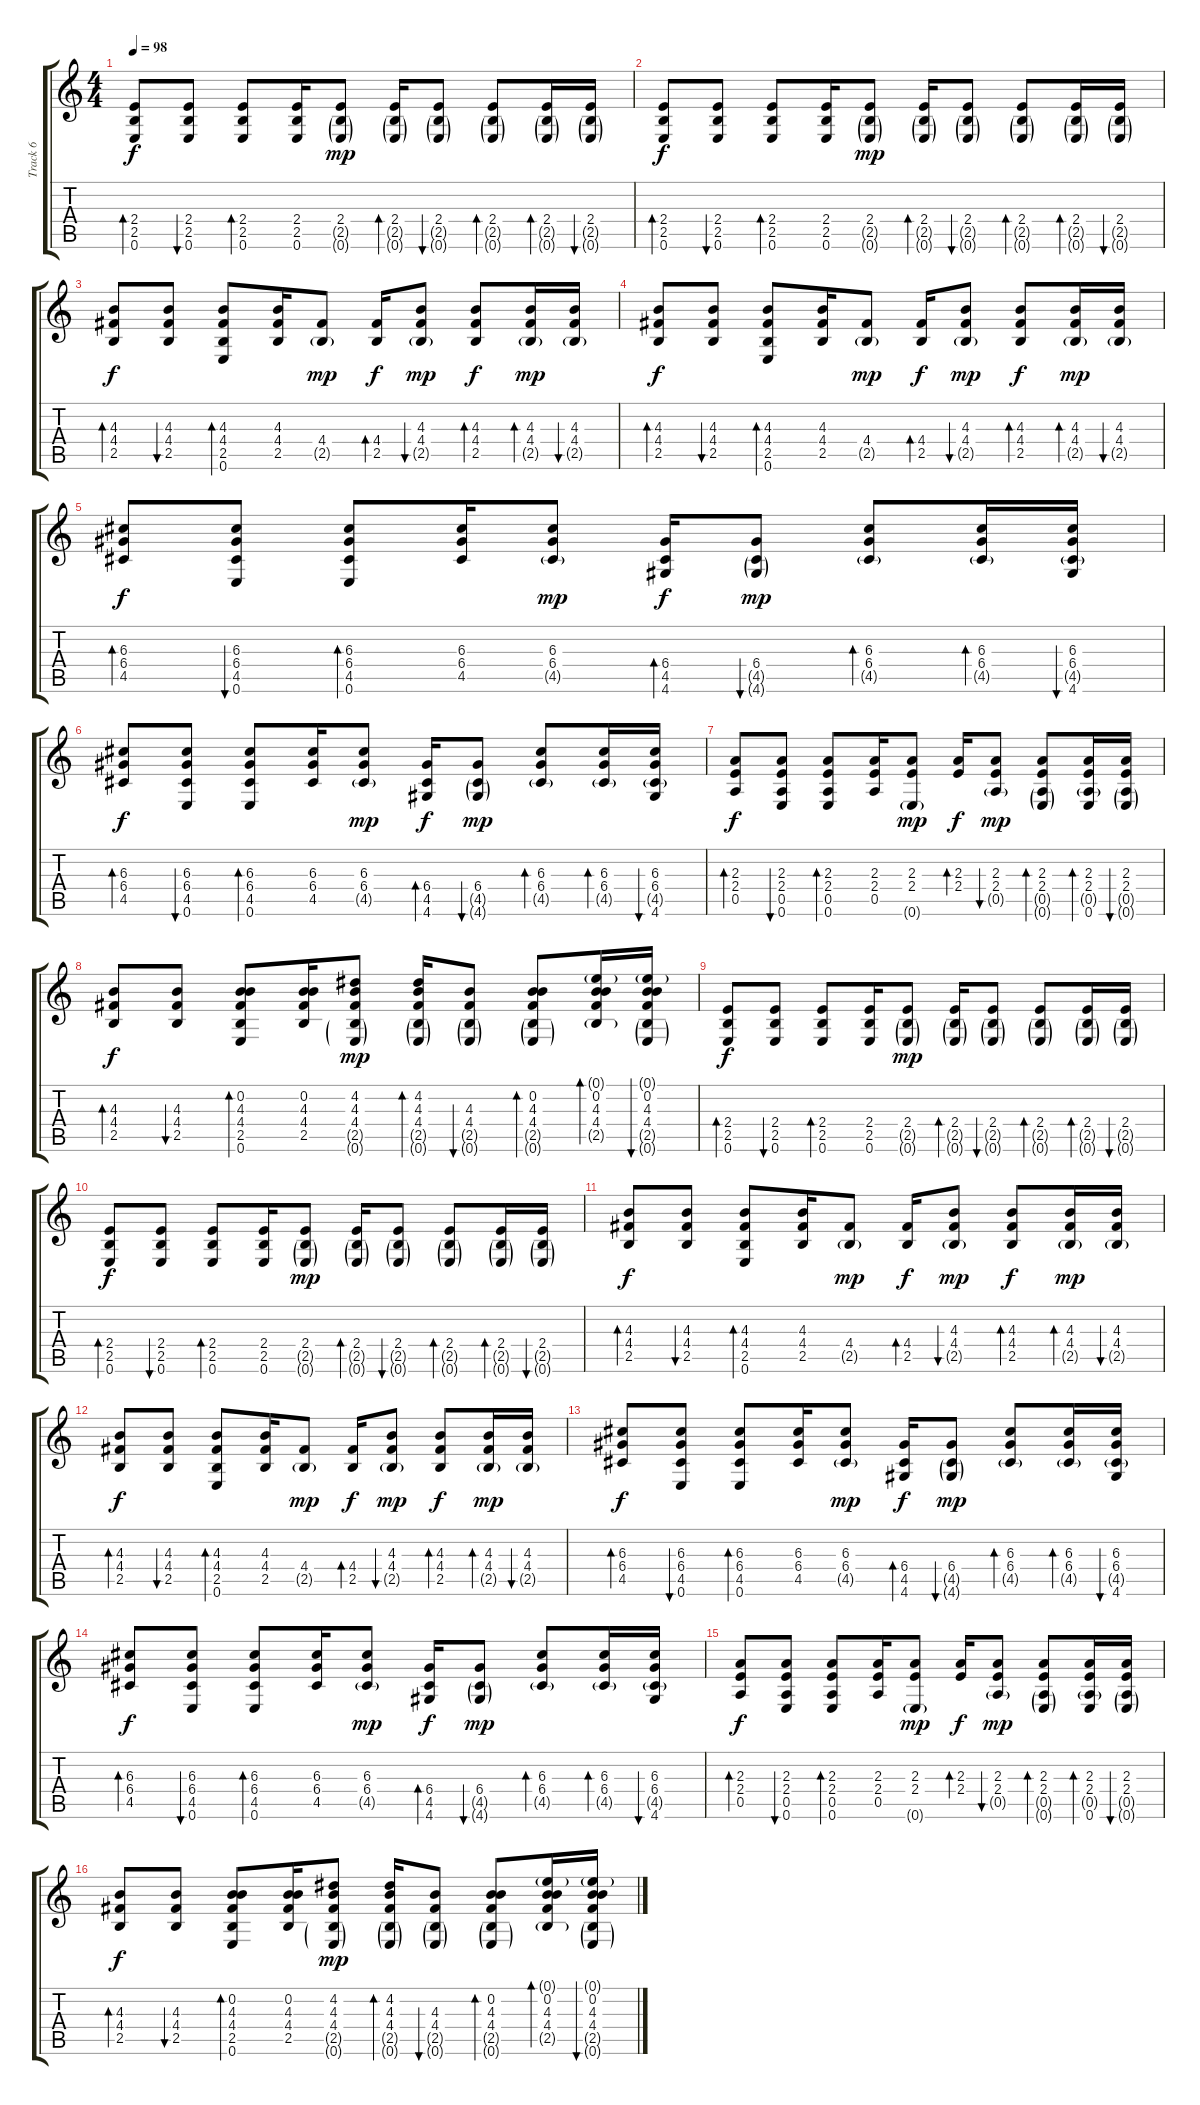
\track ("Track 6" "Track 6") {instrument distortionguitar}
\staff {score tabs}
\tuning (E4 B3 G3 D3 A2 E2) {hide}
\ts (4 4)
\tempo 98
\clef g2
\ks c
(2.4 2.5 0.6).8{bd 60 dy f} (2.4 2.5 0.6).8{bu 30} (2.4 2.5 0.6).8{bd 30} (2.4 2.5 0.6).16 (2.4 2.5{g} 0.6{g}).8{dy mp} (2.4 2.5{g} 0.6{g}).16{bd 30} (2.4 2.5{g} 0.6{g}).8{bu 30} (2.4 2.5{g} 0.6{g}).8{bd 30} (2.4 2.5{g} 0.6{g}).16{bd 30} (2.4 2.5{g} 0.6{g}).16{bu 30} |
(2.4 2.5 0.6).8{bd 60 dy f} (2.4 2.5 0.6).8{bu 30} (2.4 2.5 0.6).8{bd 30} (2.4 2.5 0.6).16 (2.4 2.5{g} 0.6{g}).8{dy mp} (2.4 2.5{g} 0.6{g}).16{bd 30} (2.4 2.5{g} 0.6{g}).8{bu 30} (2.4 2.5{g} 0.6{g}).8{bd 30} (2.4 2.5{g} 0.6{g}).16{bd 30} (2.4 2.5{g} 0.6{g}).16{bu 30} |
(4.3 4.4 2.5).8{bd 60 dy f} (4.3 4.4 2.5).8{bu 30} (4.3 4.4 2.5 0.6).8{bd 30} (4.3 4.4 2.5).16 (4.4 2.5{g}).8{dy mp} (4.4 2.5).16{bd 30 dy f} (4.3 4.4 2.5{g}).8{bu 30 dy mp} (4.3 4.4 2.5).8{bd 30 dy f} (4.3 4.4 2.5{g}).16{bd 30 dy mp} (4.3 4.4 2.5{g}).16{bu 30} |
(4.3 4.4 2.5).8{bd 60 dy f} (4.3 4.4 2.5).8{bu 30} (4.3 4.4 2.5 0.6).8{bd 30} (4.3 4.4 2.5).16 (4.4 2.5{g}).8{dy mp} (4.4 2.5).16{bd 30 dy f} (4.3 4.4 2.5{g}).8{bu 30 dy mp} (4.3 4.4 2.5).8{bd 30 dy f} (4.3 4.4 2.5{g}).16{bd 30 dy mp} (4.3 4.4 2.5{g}).16{bu 30} |
(6.3 6.4 4.5).8{bd 60 dy f} (6.3 6.4 4.5 0.6).8{bu 30} (6.3 6.4 4.5 0.6).8{bd 30} (6.3 6.4 4.5).16 (6.3 6.4 4.5{g}).8{dy mp} (6.4 4.5 4.6).16{bd 30 dy f} (6.4 4.5{g} 4.6{g}).8{bu 30 dy mp} (6.3 6.4 4.5{g}).8{bd 30} (6.3 6.4 4.5{g}).16{bd 30} (6.3 6.4 4.5{g} 4.6).16{bu 30} |
(6.3 6.4 4.5).8{bd 60 dy f} (6.3 6.4 4.5 0.6).8{bu 30} (6.3 6.4 4.5 0.6).8{bd 30} (6.3 6.4 4.5).16 (6.3 6.4 4.5{g}).8{dy mp} (6.4 4.5 4.6).16{bd 30 dy f} (6.4 4.5{g} 4.6{g}).8{bu 30 dy mp} (6.3 6.4 4.5{g}).8{bd 30} (6.3 6.4 4.5{g}).16{bd 30} (6.3 6.4 4.5{g} 4.6).16{bu 30} |
(2.3 2.4 0.5).8{bd 60 dy f} (2.3 2.4 0.5 0.6).8{bu 30} (2.3 2.4 0.5 0.6).8{bd 30} (2.3 2.4 0.5).16 (2.3 2.4 0.6{g}).8{dy mp} (2.3 2.4).16{bd 30 dy f} (2.3 2.4 0.5{g}).8{bu 30 dy mp} (2.3 2.4 0.5{g} 0.6{g}).8{bd 30} (2.3 2.4 0.5{g} 0.6).16{bd 30} (2.3 2.4 0.5{g} 0.6{g}).16{bu 30} |
(4.3 4.4 2.5).8{bd 60 dy f} (4.3 4.4 2.5).8{bu 30} (0.2 4.3 4.4 2.5 0.6).8{bd 30} (0.2 4.3 4.4 2.5).16 (4.2 4.3 4.4 2.5{g} 0.6{g}).8{dy mp} (4.2 4.3 4.4 2.5{g} 0.6{g}).16{bd 30} (4.3 4.4 2.5{g} 0.6{g}).8{bu 30} (0.2 4.3 4.4 2.5{g} 0.6{g}).8{bd 30} (0.1{g} 0.2 4.3 4.4 2.5{g}).16{bd 30} (0.1{g} 0.2 4.3 4.4 2.5{g} 0.6{g}).16{bu 30} |
(2.4 2.5 0.6).8{bd 60 dy f} (2.4 2.5 0.6).8{bu 30} (2.4 2.5 0.6).8{bd 30} (2.4 2.5 0.6).16 (2.4 2.5{g} 0.6{g}).8{dy mp} (2.4 2.5{g} 0.6{g}).16{bd 30} (2.4 2.5{g} 0.6{g}).8{bu 30} (2.4 2.5{g} 0.6{g}).8{bd 30} (2.4 2.5{g} 0.6{g}).16{bd 30} (2.4 2.5{g} 0.6{g}).16{bu 30} |
(2.4 2.5 0.6).8{bd 60 dy f} (2.4 2.5 0.6).8{bu 30} (2.4 2.5 0.6).8{bd 30} (2.4 2.5 0.6).16 (2.4 2.5{g} 0.6{g}).8{dy mp} (2.4 2.5{g} 0.6{g}).16{bd 30} (2.4 2.5{g} 0.6{g}).8{bu 30} (2.4 2.5{g} 0.6{g}).8{bd 30} (2.4 2.5{g} 0.6{g}).16{bd 30} (2.4 2.5{g} 0.6{g}).16{bu 30} |
(4.3 4.4 2.5).8{bd 60 dy f} (4.3 4.4 2.5).8{bu 30} (4.3 4.4 2.5 0.6).8{bd 30} (4.3 4.4 2.5).16 (4.4 2.5{g}).8{dy mp} (4.4 2.5).16{bd 30 dy f} (4.3 4.4 2.5{g}).8{bu 30 dy mp} (4.3 4.4 2.5).8{bd 30 dy f} (4.3 4.4 2.5{g}).16{bd 30 dy mp} (4.3 4.4 2.5{g}).16{bu 30} |
(4.3 4.4 2.5).8{bd 60 dy f} (4.3 4.4 2.5).8{bu 30} (4.3 4.4 2.5 0.6).8{bd 30} (4.3 4.4 2.5).16 (4.4 2.5{g}).8{dy mp} (4.4 2.5).16{bd 30 dy f} (4.3 4.4 2.5{g}).8{bu 30 dy mp} (4.3 4.4 2.5).8{bd 30 dy f} (4.3 4.4 2.5{g}).16{bd 30 dy mp} (4.3 4.4 2.5{g}).16{bu 30} |
(6.3 6.4 4.5).8{bd 60 dy f} (6.3 6.4 4.5 0.6).8{bu 30} (6.3 6.4 4.5 0.6).8{bd 30} (6.3 6.4 4.5).16 (6.3 6.4 4.5{g}).8{dy mp} (6.4 4.5 4.6).16{bd 30 dy f} (6.4 4.5{g} 4.6{g}).8{bu 30 dy mp} (6.3 6.4 4.5{g}).8{bd 30} (6.3 6.4 4.5{g}).16{bd 30} (6.3 6.4 4.5{g} 4.6).16{bu 30} |
(6.3 6.4 4.5).8{bd 60 dy f} (6.3 6.4 4.5 0.6).8{bu 30} (6.3 6.4 4.5 0.6).8{bd 30} (6.3 6.4 4.5).16 (6.3 6.4 4.5{g}).8{dy mp} (6.4 4.5 4.6).16{bd 30 dy f} (6.4 4.5{g} 4.6{g}).8{bu 30 dy mp} (6.3 6.4 4.5{g}).8{bd 30} (6.3 6.4 4.5{g}).16{bd 30} (6.3 6.4 4.5{g} 4.6).16{bu 30} |
(2.3 2.4 0.5).8{bd 60 dy f} (2.3 2.4 0.5 0.6).8{bu 30} (2.3 2.4 0.5 0.6).8{bd 30} (2.3 2.4 0.5).16 (2.3 2.4 0.6{g}).8{dy mp} (2.3 2.4).16{bd 30 dy f} (2.3 2.4 0.5{g}).8{bu 30 dy mp} (2.3 2.4 0.5{g} 0.6{g}).8{bd 30} (2.3 2.4 0.5{g} 0.6).16{bd 30} (2.3 2.4 0.5{g} 0.6{g}).16{bu 30} |
(4.3 4.4 2.5).8{bd 60 dy f} (4.3 4.4 2.5).8{bu 30} (0.2 4.3 4.4 2.5 0.6).8{bd 30} (0.2 4.3 4.4 2.5).16 (4.2 4.3 4.4 2.5{g} 0.6{g}).8{dy mp} (4.2 4.3 4.4 2.5{g} 0.6{g}).16{bd 30} (4.3 4.4 2.5{g} 0.6{g}).8{bu 30} (0.2 4.3 4.4 2.5{g} 0.6{g}).8{bd 30} (0.1{g} 0.2 4.3 4.4 2.5{g}).16{bd 30} (0.1{g} 0.2 4.3 4.4 2.5{g} 0.6{g}).16{bu 30}
